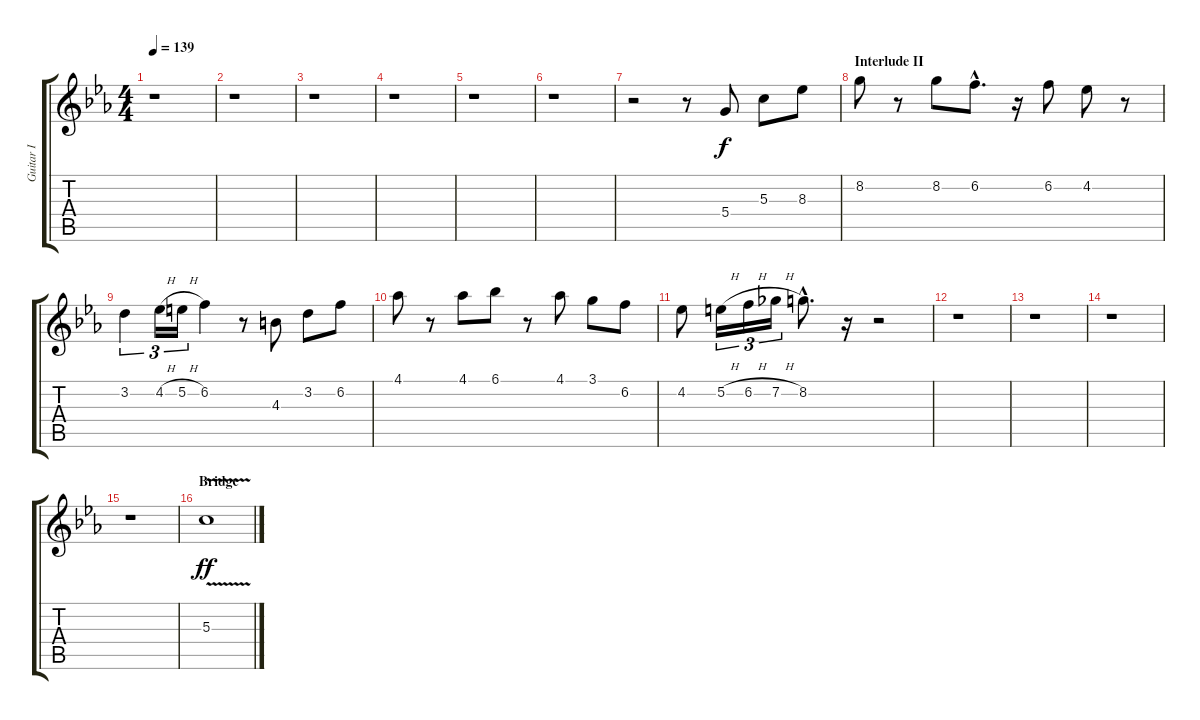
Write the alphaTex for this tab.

\track ("Guitar I" "Guitar I") {instrument distortionguitar}
\staff {score tabs}
\tuning (E4 B3 G3 D3 A2 E2) {hide}
\ts (4 4)
\tempo 139
\clef g2
\ks cminor
r.1{dy f} |
r.1 |
r.1 |
r.1 |
r.1 |
r.1 |
r.2 r.8 5.4.8 5.3.8 8.3.8 |
\section ("" "Interlude II")
8.2.8 r.8 8.2.8 6.2{hac}.8{d} r.16 6.2.8 4.2.8 r.8 |
3.2.4{tu (3 2)} 4.2{h}.16{tu (3 2)} 5.2{h}.16{tu (3 2)} 6.2.4 r.8 4.3.8 3.2.8 6.2.8 |
4.1.8 r.8 4.1.8 6.1.8 r.8 4.1.8 3.1.8 6.2.8 |
4.2.8 5.2{h}.16{tu (3 2)} 6.2{h}.16{tu (3 2)} 7.2{h}.16{tu (3 2)} 8.2{hac}.8{d} r.16 r.2 |
r.1 |
r.1 |
r.1 |
r.1 |
\section ("" "Bridge")
5.3{v}.1{dy ff balance 14}
